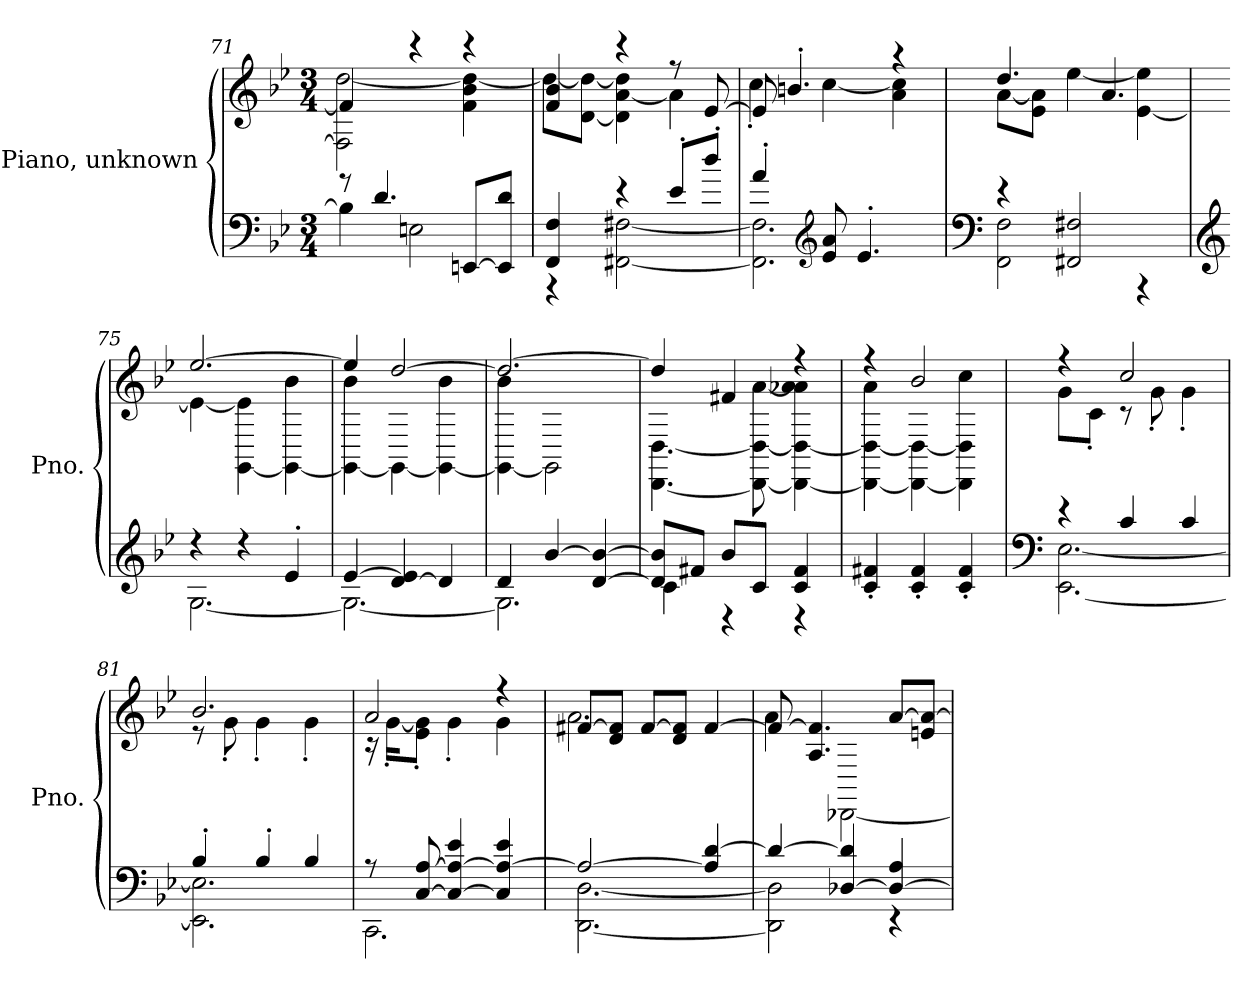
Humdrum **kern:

**kern	**kern
*part1	*part1
*staff2	*staff1
*I"Piano, unknown	*
*I'Pno.	*
*clefF4	*clefG2
*k[b-e-]	*k[b-e-]
*M3/4	*M3/4
=71	=71
*^	*^
8r	4B-\]	4f/]	2F\] [2dd\
4.d/	.	.	.
.	2En\	4r	.
[8EEn/L	.	4r	4f\ 4b-\ 4dd\_
8EE/] 8d/J	.	.	.
!!LO:LB:g=z	!!
=72	=72	=72	=72
4FF/ 4F/	4r	4f/ 4b-/	8dd\L_
.	.	.	[8d\ 8dd\_J
4r	[2FF#X\ [2F#X\	4r	4d\] [4a\ 4dd\]
8e-'/L	.	8r	4a\]
8dd'/J	.	[8e-/	.
=73	=73	=73	=73
4a'/	2.FF#\] 2.F#\]	8e-/]	4cc'\
.	.	4.bn'/	.
*clefG2	*	*	*
8e-/ 8a/	.	.	[4cc\
4.e-'/	.	.	.
.	.	4r	4a\ 4cc\]
=74	=74	=74	=74
*clefF4	*	*	*
4r	2FF\ 2F\	4.dd/	[8a\L
.	.	.	8e-\ 8a\]J
2FF#X/ 2F#X/	.	.	[4ee-\
.	.	4.a/	.
.	4r	.	[4e-\ 4ee-\]
=75	=75	=75	=75
*clefG2	*	*	*
4r	[2.G\	[2.ee-/	4e-\_
4r	.	.	[4GG\ 4e-\]
4e-'/	.	.	4GG\_ 4b-\
=76	=76	=76	=76
[4e-/	2.G\_	4ee-/]	4GG\_ 4b-\
[4d/ 4e-/]	.	[2dd/	4GG\_
4d/]	.	.	4GG\_ 4b-\
!!LO:LB:g=z	!!
=77	=77	=77	=77
4d/	2.G\]	2.dd/_	4GG\_ 4b-\
[4b-/	.	.	2GG\]
[4d/ 4b-/_	.	.	.
=78	=78	=78	=78
8d/] 8b-/]L	4c\	4dd/]	[4.DD\ [4.D\
8f#X/J	.	.	.
8b-/L	4r	4f#X/	.
8c/J	.	.	8DD\_ 8D\_ [8a\
4c/ 4f#/	4r	4r	4DD\_ 4D\_ 4a-X\ 4a\]
*v	*v	*	*
=79	=79	=79
4c/' 4f#X/'	4r	4DD\_ 4D\_ 4a\
4c/' 4f#/'	2b-/	4DD\_ 4D\_
4c/' 4f#/'	.	4DD\] 4D\] 4cc\
=80	=80	=80
*clefF4	*	*
*^	*	*
4r	[2.EE-\ [2.E-\	4r	8g\L
.	.	.	8c'\J
4c/	.	2cc/	8r
.	.	.	8g'\
4c/	.	.	4g'\
=81	=81	=81	=81
4B-'/	2.EE-\] 2.E-\]	2.b-/	8r
.	.	.	8g'\
4B-'/	.	.	4g'\
4B-/	.	.	4g'\
=82	=82	=82	=82
8r	2.CC\	2a/	16r
.	.	.	[16g'\KL
[8C/ [8A/	.	.	8e-\' 8g\]'J
4C/_ 4A/_ 4e-/	.	.	4g'\
4C/] 4A/_ 4e-/	.	4r	4g\
!!LO:LB:g=z	!!
=83	=83	=83	=83
2A/_	[2.DD\ [2.D\	[8f#X/L	2.a\
.	.	8d/ 8f#/]J	.
.	.	[8f#/L	.
.	.	8d/ 8f#/]J	.
4A/] [4d/	.	[4f#/	.
=84	=84	=84	=84
4d/_	2DD\] 2D\]	8f#/_	4a\
.	.	4.A/ 4.f#/]	.
[4D-X/ 4d/]	.	.	[2DD-X\
4D-/_ 4A/	4r	[8a/L	.
.	.	8en/ 8a/_J	.
*v	*v	*	*
*	*v	*v
=	=
*-	*-
